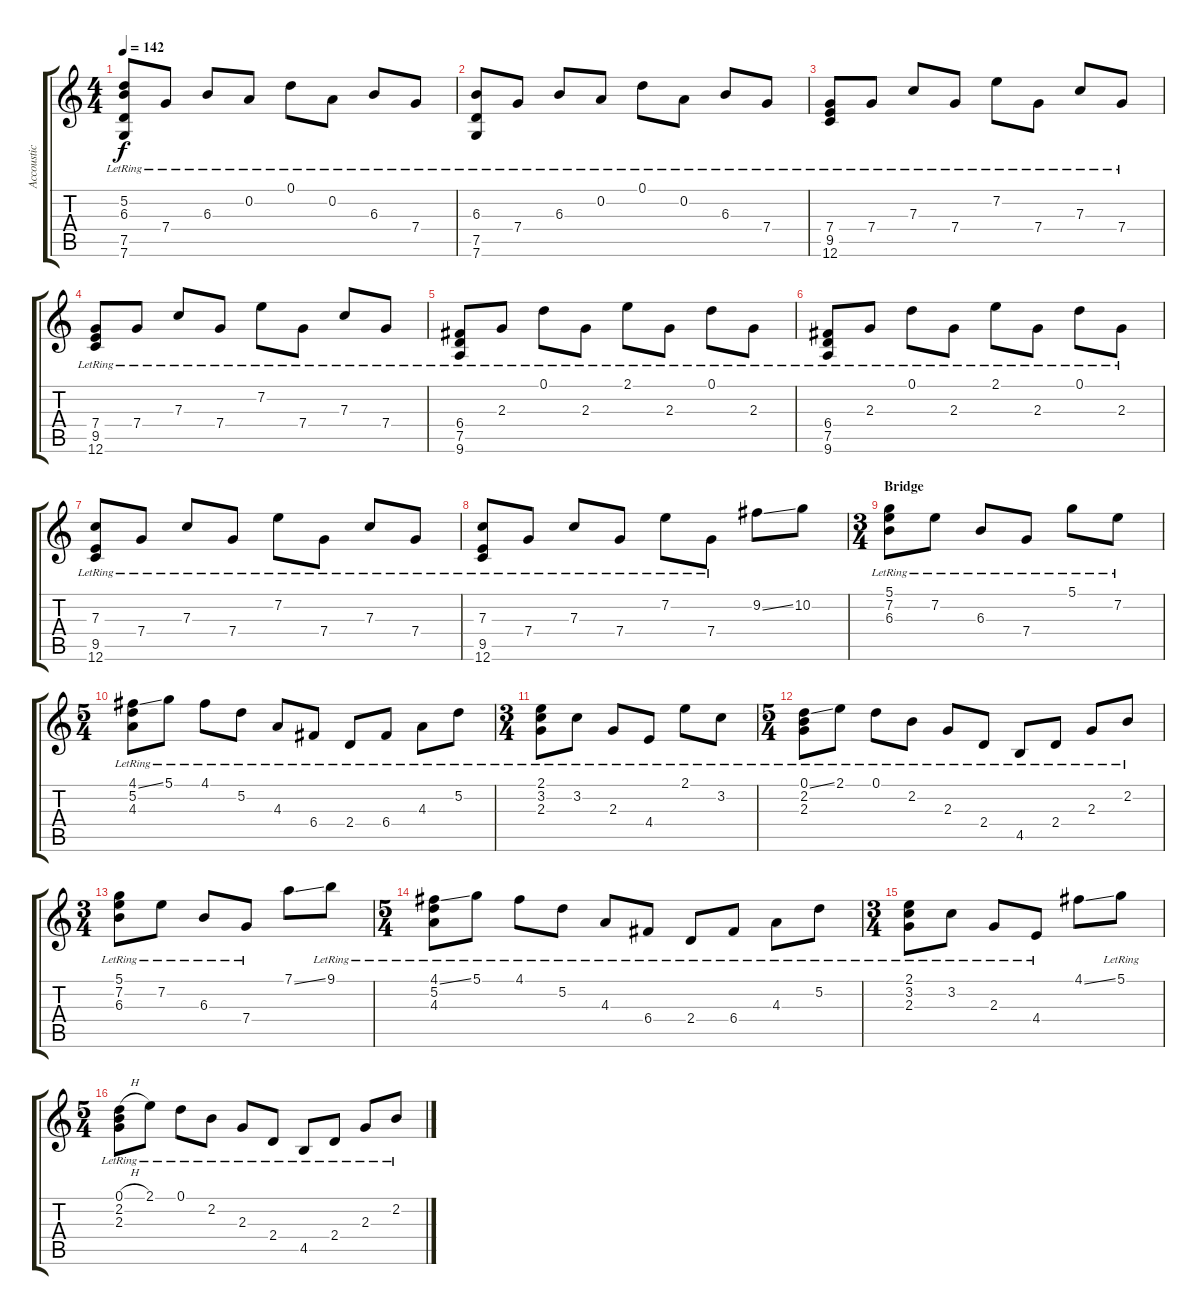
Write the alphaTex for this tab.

\track ("Accoustic Guitar" "Accoustic ") {instrument acousticguitarsteel}
\staff {score tabs}
\tuning (D4 A3 F3 C3 G2 C2) {hide}
\ts (4 4)
\tempo 142
\clef g2
\ks c
(5.2{lr} 6.3{lr} 7.5{lr} 7.6{lr}).8{dy f} 7.4{lr}.8 6.3{lr}.8 0.2{lr}.8 0.1{lr}.8 0.2{lr}.8 6.3{lr}.8 7.4{lr}.8 |
(6.3{lr} 7.5{lr} 7.6{lr}).8 7.4{lr}.8 6.3{lr}.8 0.2{lr}.8 0.1{lr}.8 0.2{lr}.8 6.3{lr}.8 7.4{lr}.8 |
(7.4{lr} 9.5{lr} 12.6{lr}).8 7.4{lr}.8 7.3{lr}.8 7.4{lr}.8 7.2{lr}.8 7.4{lr}.8 7.3{lr}.8 7.4{lr}.8 |
(7.4{lr} 9.5{lr} 12.6{lr}).8 7.4{lr}.8 7.3{lr}.8 7.4{lr}.8 7.2{lr}.8 7.4{lr}.8 7.3{lr}.8 7.4{lr}.8 |
(6.4{lr} 7.5{lr} 9.6{lr}).8 2.3{lr}.8 0.1{lr}.8 2.3{lr}.8 2.1{lr}.8 2.3{lr}.8 0.1{lr}.8 2.3{lr}.8 |
(6.4{lr} 7.5{lr} 9.6{lr}).8 2.3{lr}.8 0.1{lr}.8 2.3{lr}.8 2.1{lr}.8 2.3{lr}.8 0.1{lr}.8 2.3{lr}.8 |
(7.3{lr} 9.5{lr} 12.6{lr}).8 7.4{lr}.8 7.3{lr}.8 7.4{lr}.8 7.2{lr}.8 7.4{lr}.8 7.3{lr}.8 7.4{lr}.8 |
(7.3{lr} 9.5{lr} 12.6{lr}).8 7.4{lr}.8 7.3{lr}.8 7.4{lr}.8 7.2{lr}.8 7.4{lr}.8 9.2{ss}.8 10.2.8 |
\ts (3 4)
\section ("" "Bridge")
(5.1{lr} 7.2{lr} 6.3{lr}).8 7.2{lr}.8 6.3{lr}.8 7.4{lr}.8 5.1{lr}.8 7.2{lr}.8 |
\ts (5 4)
(4.1{ss} 5.2{lr} 4.3{lr}).8 5.1{lr}.8 4.1{lr}.8 5.2{lr}.8 4.3{lr}.8 6.4{lr}.8 2.4{lr}.8 6.4{lr}.8 4.3{lr}.8 5.2{lr}.8 |
\ts (3 4)
(2.1{lr} 3.2{lr} 2.3{lr}).8 3.2{lr}.8 2.3{lr}.8 4.4{lr}.8 2.1{lr}.8 3.2{lr}.8 |
\ts (5 4)
(0.1{ss} 2.2{lr} 2.3{lr}).8 2.1{lr}.8 0.1{lr}.8 2.2{lr}.8 2.3{lr}.8 2.4{lr}.8 4.5{lr}.8 2.4{lr}.8 2.3{lr}.8 2.2{lr}.8 |
\ts (3 4)
(5.1{lr} 7.2{lr} 6.3{lr}).8 7.2{lr}.8 6.3{lr}.8 7.4{lr}.8 7.1{ss}.8 9.1{lr}.8 |
\ts (5 4)
(4.1{ss} 5.2{lr} 4.3{lr}).8 5.1{lr}.8 4.1{lr}.8 5.2{lr}.8 4.3{lr}.8 6.4{lr}.8 2.4{lr}.8 6.4{lr}.8 4.3{lr}.8 5.2{lr}.8 |
\ts (3 4)
(2.1{lr} 3.2{lr} 2.3{lr}).8 3.2{lr}.8 2.3{lr}.8 4.4{lr}.8 4.1{ss}.8 5.1{lr}.8 |
\ts (5 4)
(0.1{h} 2.2{lr} 2.3{lr}).8 2.1{lr}.8 0.1{lr}.8 2.2{lr}.8 2.3{lr}.8 2.4{lr}.8 4.5{lr}.8 2.4{lr}.8 2.3{lr}.8 2.2{lr}.8
